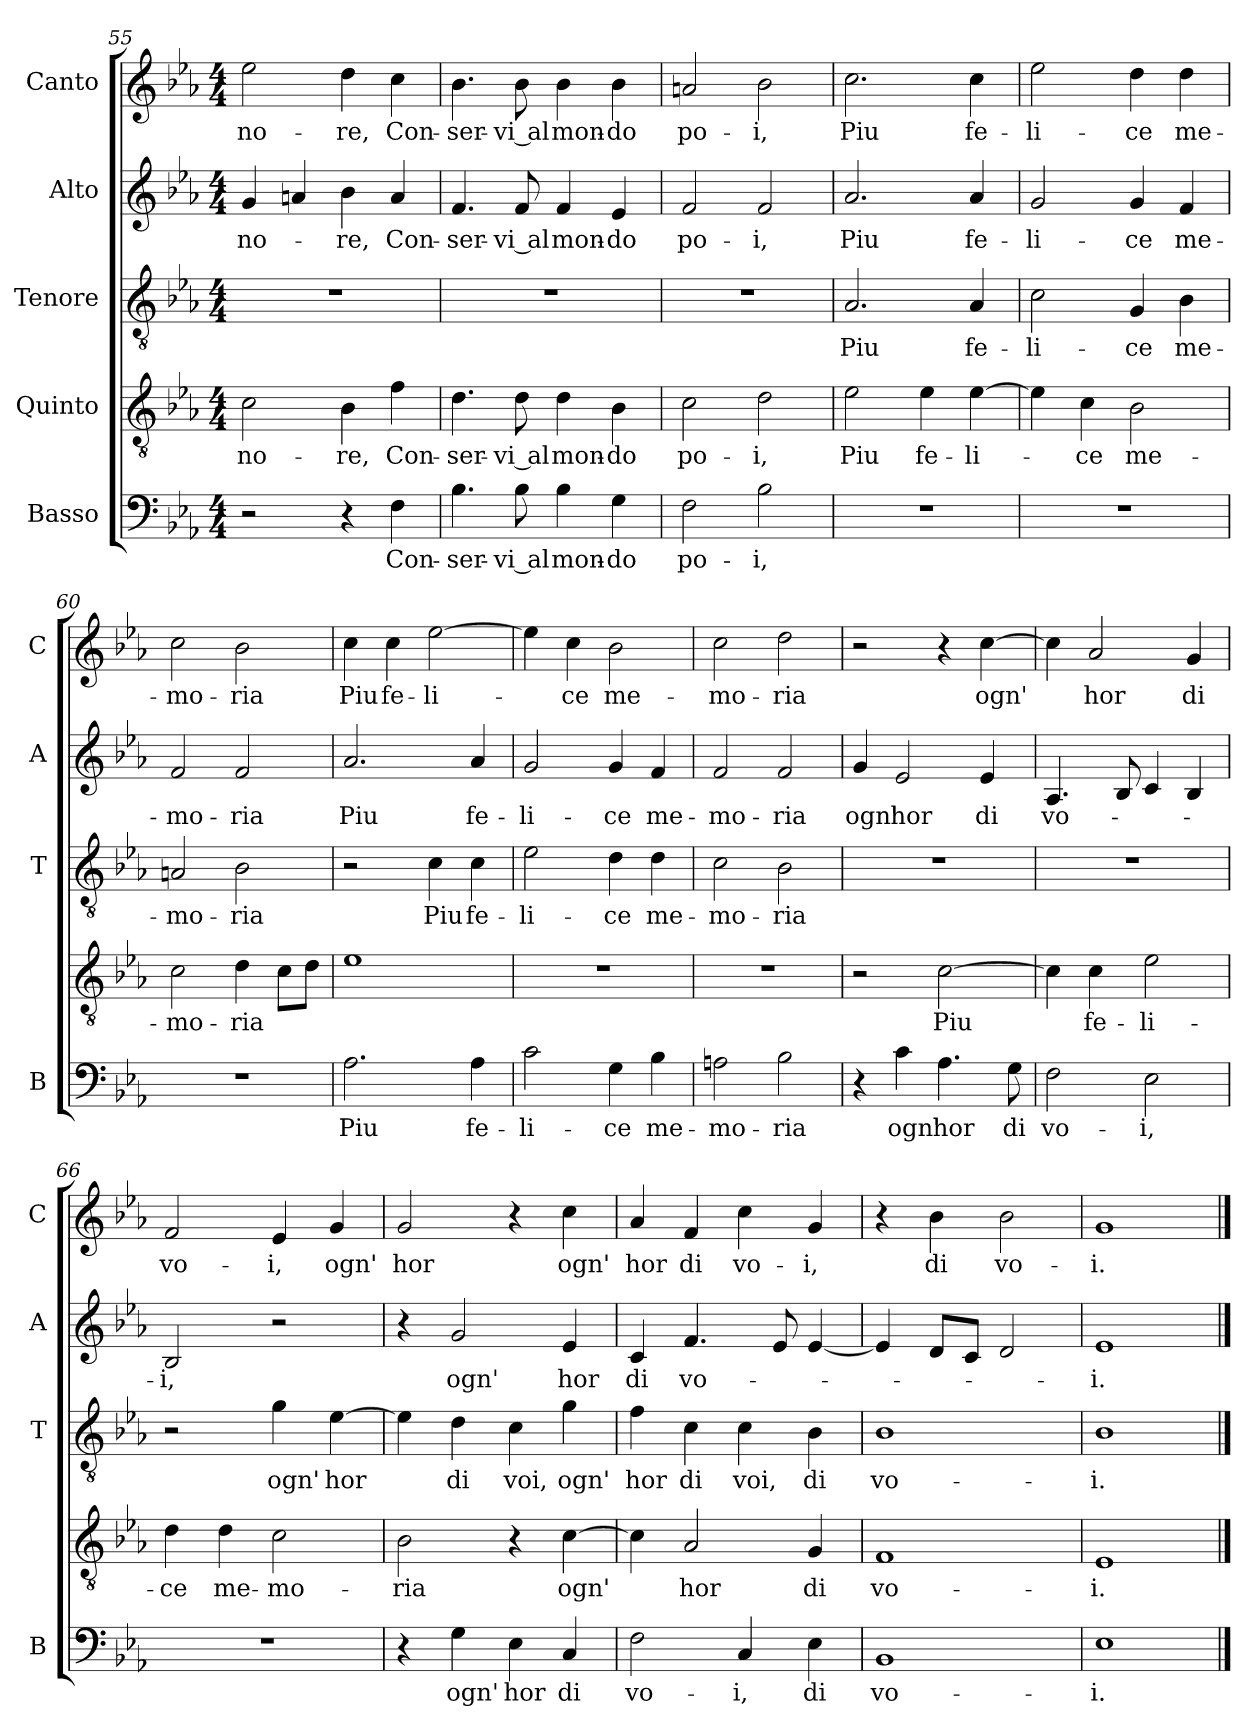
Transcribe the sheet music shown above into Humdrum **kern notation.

**kern	**text	**kern	**text	**kern	**text	**kern	**text	**kern	**text
*part5	*part5	*part4	*part4	*part3	*part3	*part2	*part2	*part1	*part1
*staff5	*staff5	*staff4	*staff4	*staff3	*staff3	*staff2	*staff2	*staff1	*staff1
*I"Basso	*	*I"Quinto	*	*I"Tenore	*	*I"Alto	*	*I"Canto	*
*I'B	*	*	*	*I'T	*	*I'A	*	*I'C	*
*clefF4	*	*clefGv2	*	*clefGv2	*	*clefG2	*	*clefG2	*
*k[b-e-a-]	*	*k[b-e-a-]	*	*k[b-e-a-]	*	*k[b-e-a-]	*	*k[b-e-a-]	*
*E-:	*	*E-:	*	*E-:	*	*E-:	*	*E-:	*
*M4/4	*	*M4/4	*	*M4/4	*	*M4/4	*	*M4/4	*
=55	=55	=55	=55	=55	=55	=55	=55	=55	=55
!	!	!	!LO:LY:b	!	!	!	!LO:LY:b	!	!LO:LY:b
2r	.	2c\	-no-	1r	.	4g/	-no-	2ee-\	-no-
.	.	.	.	.	.	4an/	.	.	.
!	!	!	!LO:LY:b	!	!	!	!LO:LY:b	!	!LO:LY:b
4r	.	4B-\	-re,	.	.	4b-\	-re,	4dd\	-re,
!	!LO:LY:b	!	!LO:LY:b	!	!	!	!LO:LY:b	!	!LO:LY:b
4F\	Con-	4f\	Con-	.	.	4a/	Con-	4cc\	Con-
=56	=56	=56	=56	=56	=56	=56	=56	=56	=56
!	!LO:LY:b	!	!LO:LY:b	!	!	!	!LO:LY:b	!	!LO:LY:b
4.B-\	-ser-	4.d\	-ser-	1r	.	4.f/	-ser-	4.b-\	-ser-
!	!LO:LY:b	!	!LO:LY:b	!	!	!	!LO:LY:b	!	!LO:LY:b
8B-\	-vi al	8d\	-vi al	.	.	8f/	-vi al	8b-\	-vi al
!	!LO:LY:b	!	!LO:LY:b	!	!	!	!LO:LY:b	!	!LO:LY:b
4B-\	mon-	4d\	mon-	.	.	4f/	mon-	4b-\	mon-
!	!LO:LY:b	!	!LO:LY:b	!	!	!	!LO:LY:b	!	!LO:LY:b
4G\	-do	4B-\	-do	.	.	4e-/	-do	4b-\	-do
=57	=57	=57	=57	=57	=57	=57	=57	=57	=57
!	!LO:LY:b	!	!LO:LY:b	!	!	!	!LO:LY:b	!	!LO:LY:b
2F\	po-	2c\	po-	1r	.	2f/	po-	2an/	po-
!	!LO:LY:b	!	!LO:LY:b	!	!	!	!LO:LY:b	!	!LO:LY:b
2B-\	-i,	2d\	-i,	.	.	2f/	-i,	2b-\	-i,
=58	=58	=58	=58	=58	=58	=58	=58	=58	=58
!	!	!	!LO:LY:b	!	!LO:LY:b	!	!LO:LY:b	!	!LO:LY:b
1r	.	2e-\	Piu	2.A-/	Piu	2.a-/	Piu	2.cc\	Piu
!	!	!	!LO:LY:b	!	!	!	!	!	!
.	.	4e-\	fe-	.	.	.	.	.	.
!	!	!	!LO:LY:b	!	!LO:LY:b	!	!LO:LY:b	!	!LO:LY:b
.	.	[4e-\	-li-	4A-/	fe-	4a-/	fe-	4cc\	fe-
=59	=59	=59	=59	=59	=59	=59	=59	=59	=59
!	!	!	!	!	!LO:LY:b	!	!LO:LY:b	!	!LO:LY:b
1r	.	4e-\]	.	2c\	-li-	2g/	-li-	2ee-\	-li-
!	!	!	!LO:LY:b	!	!	!	!	!	!
.	.	4c\	-ce	.	.	.	.	.	.
!	!	!	!LO:LY:b	!	!LO:LY:b	!	!LO:LY:b	!	!LO:LY:b
.	.	2B-\	me-	4G/	-ce	4g/	-ce	4dd\	-ce
!	!	!	!	!	!LO:LY:b	!	!LO:LY:b	!	!LO:LY:b
.	.	.	.	4B-\	me-	4f/	me-	4dd\	me-
!!LO:PB:g=z
=60	=60	=60	=60	=60	=60	=60	=60	=60	=60
!	!	!	!LO:LY:b	!	!LO:LY:b	!	!LO:LY:b	!	!LO:LY:b
1r	.	2c\	-mo-	2An/	-mo-	2f/	-mo-	2cc\	-mo-
!	!	!	!LO:LY:b	!	!LO:LY:b	!	!LO:LY:b	!	!LO:LY:b
.	.	4d\	-ria	2B-\	-ria	2f/	-ria	2b-\	-ria
.	.	8c\L	.	.	.	.	.	.	.
.	.	8d\J	.	.	.	.	.	.	.
=61	=61	=61	=61	=61	=61	=61	=61	=61	=61
!	!LO:LY:b	!	!	!	!	!	!LO:LY:b	!	!LO:LY:b
2.A-\	Piu	1e-	.	2r	.	2.a-/	Piu	4cc\	Piu
!	!	!	!	!	!	!	!	!	!LO:LY:b
.	.	.	.	.	.	.	.	4cc\	fe-
!	!	!	!	!	!LO:LY:b	!	!	!	!LO:LY:b
.	.	.	.	4c\	Piu	.	.	[2ee-\	-li-
!	!LO:LY:b	!	!	!	!LO:LY:b	!	!LO:LY:b	!	!
4A-\	fe-	.	.	4c\	fe-	4a-/	fe-	.	.
=62	=62	=62	=62	=62	=62	=62	=62	=62	=62
!	!LO:LY:b	!	!	!	!LO:LY:b	!	!LO:LY:b	!	!
2c\	-li-	1r	.	2e-\	-li-	2g/	-li-	4ee-\]	.
!	!	!	!	!	!	!	!	!	!LO:LY:b
.	.	.	.	.	.	.	.	4cc\	-ce
!	!LO:LY:b	!	!	!	!LO:LY:b	!	!LO:LY:b	!	!LO:LY:b
4G\	-ce	.	.	4d\	-ce	4g/	-ce	2b-\	me-
!	!LO:LY:b	!	!	!	!LO:LY:b	!	!LO:LY:b	!	!
4B-\	me-	.	.	4d\	me-	4f/	me-	.	.
=63	=63	=63	=63	=63	=63	=63	=63	=63	=63
!	!LO:LY:b	!	!	!	!LO:LY:b	!	!LO:LY:b	!	!LO:LY:b
2An\	-mo-	1r	.	2c\	-mo-	2f/	-mo-	2cc\	-mo-
!	!LO:LY:b	!	!	!	!LO:LY:b	!	!LO:LY:b	!	!LO:LY:b
2B-\	-ria	.	.	2B-\	-ria	2f/	-ria	2dd\	-ria
=64	=64	=64	=64	=64	=64	=64	=64	=64	=64
!	!	!	!	!	!	!	!LO:LY:b	!	!
4r	.	2r	.	1r	.	4g/	ogn'	2r	.
!	!LO:LY:b	!	!	!	!	!	!LO:LY:b	!	!
4c\	ogn'	.	.	.	.	2e-/	hor	.	.
!	!LO:LY:b	!	!LO:LY:b	!	!	!	!	!	!
4.A-\	hor	[2c\	Piu	.	.	.	.	4r	.
!	!	!	!	!	!	!	!LO:LY:b	!	!LO:LY:b
.	.	.	.	.	.	4e-/	di	[4cc\	ogn'
!	!LO:LY:b	!	!	!	!	!	!	!	!
8G\	di	.	.	.	.	.	.	.	.
=65	=65	=65	=65	=65	=65	=65	=65	=65	=65
!	!LO:LY:b	!	!	!	!	!	!LO:LY:b	!	!
2F\	vo-	4c\]	.	1r	.	4.A-/	vo-	4cc\]	.
!	!	!	!LO:LY:b	!	!	!	!	!	!LO:LY:b
.	.	4c\	fe-	.	.	.	.	2a-/	hor
.	.	.	.	.	.	8B-/	.	.	.
!	!LO:LY:b	!	!LO:LY:b	!	!	!	!	!	!
2E-\	-i,	2e-\	-li-	.	.	4c/	.	.	.
!	!	!	!	!	!	!	!	!	!LO:LY:b
.	.	.	.	.	.	4B-/	.	4g/	di
=66	=66	=66	=66	=66	=66	=66	=66	=66	=66
!	!	!	!LO:LY:b	!	!	!	!LO:LY:b	!	!LO:LY:b
1r	.	4d\	-ce	2r	.	2B-/	-i,	2f/	vo-
!	!	!	!LO:LY:b	!	!	!	!	!	!
.	.	4d\	me-	.	.	.	.	.	.
!	!	!	!LO:LY:b	!	!LO:LY:b	!	!	!	!LO:LY:b
.	.	2c\	-mo-	4g\	ogn'	2r	.	4e-/	-i,
!	!	!	!	!	!LO:LY:b	!	!	!	!LO:LY:b
.	.	.	.	[4e-\	hor	.	.	4g/	ogn'
!!LO:LB:g=z
=67	=67	=67	=67	=67	=67	=67	=67	=67	=67
!	!	!	!LO:LY:b	!	!	!	!	!	!LO:LY:b
4r	.	2B-\	-ria	4e-\]	.	4r	.	2g/	hor
!	!LO:LY:b	!	!	!	!LO:LY:b	!	!LO:LY:b	!	!
4G\	ogn'	.	.	4d\	di	2g/	ogn'	.	.
!	!LO:LY:b	!	!	!	!LO:LY:b	!	!	!	!
4E-\	hor	4r	.	4c\	voi,	.	.	4r	.
!	!LO:LY:b	!	!LO:LY:b	!	!LO:LY:b	!	!LO:LY:b	!	!LO:LY:b
4C/	di	[4c\	ogn'	4g\	ogn'	4e-/	hor	4cc\	ogn'
=68	=68	=68	=68	=68	=68	=68	=68	=68	=68
!	!LO:LY:b	!	!	!	!LO:LY:b	!	!LO:LY:b	!	!LO:LY:b
2F\	vo-	4c\]	.	4f\	hor	4c/	di	4a-/	hor
!	!	!	!LO:LY:b	!	!LO:LY:b	!	!LO:LY:b	!	!LO:LY:b
.	.	2A-/	hor	4c\	di	4.f/	vo-	4f/	di
!	!LO:LY:b	!	!	!	!LO:LY:b	!	!	!	!LO:LY:b
4C/	-i,	.	.	4c\	voi,	.	.	4cc\	vo-
.	.	.	.	.	.	8e-/	.	.	.
!	!LO:LY:b	!	!LO:LY:b	!	!LO:LY:b	!	!	!	!LO:LY:b
4E-\	di	4G/	di	4B-\	di	[4e-/	.	4g/	-i,
=69	=69	=69	=69	=69	=69	=69	=69	=69	=69
!	!LO:LY:b	!	!LO:LY:b	!	!LO:LY:b	!	!	!	!
1BB-	vo-	1F	vo-	1B-	vo-	4e-/]	.	4r	.
!	!	!	!	!	!	!	!	!	!LO:LY:b
.	.	.	.	.	.	8d/L	.	4b-\	di
.	.	.	.	.	.	8c/J	.	.	.
!	!	!	!	!	!	!	!	!	!LO:LY:b
.	.	.	.	.	.	2d/	.	2b-\	vo-
=70	=70	=70	=70	=70	=70	=70	=70	=70	=70
!	!LO:LY:b	!	!LO:LY:b	!	!LO:LY:b	!	!LO:LY:b	!	!LO:LY:b
1E-	-i.	1E-	-i.	1B-	-i.	1e-	-i.	1g	-i.
==	==	==	==	==	==	==	==	==	==
*-	*-	*-	*-	*-	*-	*-	*-	*-	*-
